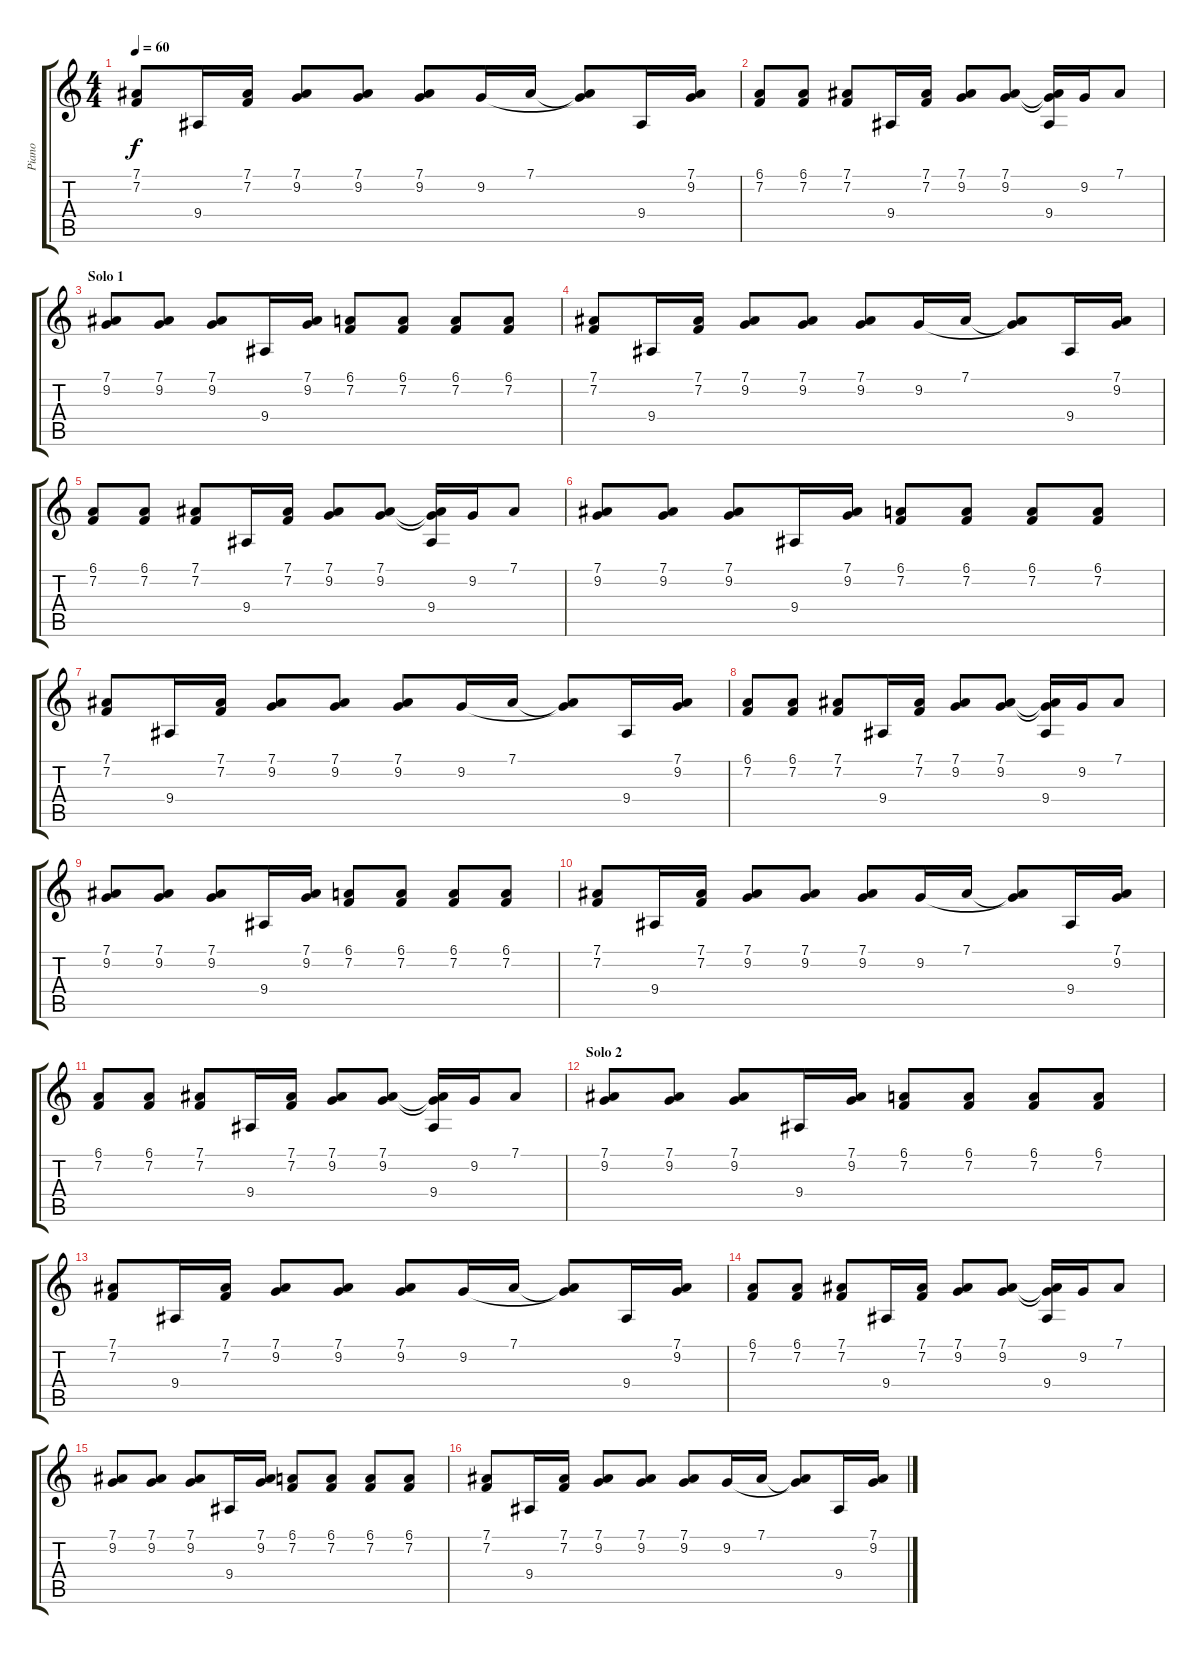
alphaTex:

\track ("Piano" "Piano") {instrument brightacousticpiano}
\staff {score tabs}
\tuning (Eb4 Bb3 Gb3 Db3 Ab2 Eb2) {hide}
\ts (4 4)
\tempo 60
\clef g2
\ks c
(7.1 7.2).8{dy f} 9.4.16 (7.1 7.2).16 (7.1 9.2).8 (7.1 9.2).8 (7.1 9.2).8 9.2.16 7.1.16 (7.1{t} 9.2{t}).8 9.4.16 (7.1 9.2).16 |
(6.1 7.2).8 (6.1 7.2).8 (7.1 7.2).8 9.4.16 (7.1 7.2).16 (7.1 9.2).8 (7.1 9.2).8 (7.1{t} 9.2{t} 9.4).16 9.2.16 7.1.8 |
\section ("" "Solo 1")
(7.1 9.2).8 (7.1 9.2).8 (7.1 9.2).8 9.4.16 (7.1 9.2).16 (6.1 7.2).8 (6.1 7.2).8 (6.1 7.2).8 (6.1 7.2).8 |
(7.1 7.2).8 9.4.16 (7.1 7.2).16 (7.1 9.2).8 (7.1 9.2).8 (7.1 9.2).8 9.2.16 7.1.16 (7.1{t} 9.2{t}).8 9.4.16 (7.1 9.2).16 |
(6.1 7.2).8 (6.1 7.2).8 (7.1 7.2).8 9.4.16 (7.1 7.2).16 (7.1 9.2).8 (7.1 9.2).8 (7.1{t} 9.2{t} 9.4).16 9.2.16 7.1.8 |
(7.1 9.2).8 (7.1 9.2).8 (7.1 9.2).8 9.4.16 (7.1 9.2).16 (6.1 7.2).8 (6.1 7.2).8 (6.1 7.2).8 (6.1 7.2).8 |
(7.1 7.2).8 9.4.16 (7.1 7.2).16 (7.1 9.2).8 (7.1 9.2).8 (7.1 9.2).8 9.2.16 7.1.16 (7.1{t} 9.2{t}).8 9.4.16 (7.1 9.2).16 |
(6.1 7.2).8 (6.1 7.2).8 (7.1 7.2).8 9.4.16 (7.1 7.2).16 (7.1 9.2).8 (7.1 9.2).8 (7.1{t} 9.2{t} 9.4).16 9.2.16 7.1.8 |
(7.1 9.2).8 (7.1 9.2).8 (7.1 9.2).8 9.4.16 (7.1 9.2).16 (6.1 7.2).8 (6.1 7.2).8 (6.1 7.2).8 (6.1 7.2).8 |
(7.1 7.2).8 9.4.16 (7.1 7.2).16 (7.1 9.2).8 (7.1 9.2).8 (7.1 9.2).8 9.2.16 7.1.16 (7.1{t} 9.2{t}).8 9.4.16 (7.1 9.2).16 |
(6.1 7.2).8 (6.1 7.2).8 (7.1 7.2).8 9.4.16 (7.1 7.2).16 (7.1 9.2).8 (7.1 9.2).8 (7.1{t} 9.2{t} 9.4).16 9.2.16 7.1.8 |
\section ("" "Solo 2")
(7.1 9.2).8 (7.1 9.2).8 (7.1 9.2).8 9.4.16 (7.1 9.2).16 (6.1 7.2).8 (6.1 7.2).8 (6.1 7.2).8 (6.1 7.2).8 |
(7.1 7.2).8 9.4.16 (7.1 7.2).16 (7.1 9.2).8 (7.1 9.2).8 (7.1 9.2).8 9.2.16 7.1.16 (7.1{t} 9.2{t}).8 9.4.16 (7.1 9.2).16 |
(6.1 7.2).8 (6.1 7.2).8 (7.1 7.2).8 9.4.16 (7.1 7.2).16 (7.1 9.2).8 (7.1 9.2).8 (7.1{t} 9.2{t} 9.4).16 9.2.16 7.1.8 |
(7.1 9.2).8 (7.1 9.2).8 (7.1 9.2).8 9.4.16 (7.1 9.2).16 (6.1 7.2).8 (6.1 7.2).8 (6.1 7.2).8 (6.1 7.2).8 |
(7.1 7.2).8 9.4.16 (7.1 7.2).16 (7.1 9.2).8 (7.1 9.2).8 (7.1 9.2).8 9.2.16 7.1.16 (7.1{t} 9.2{t}).8 9.4.16 (7.1 9.2).16
